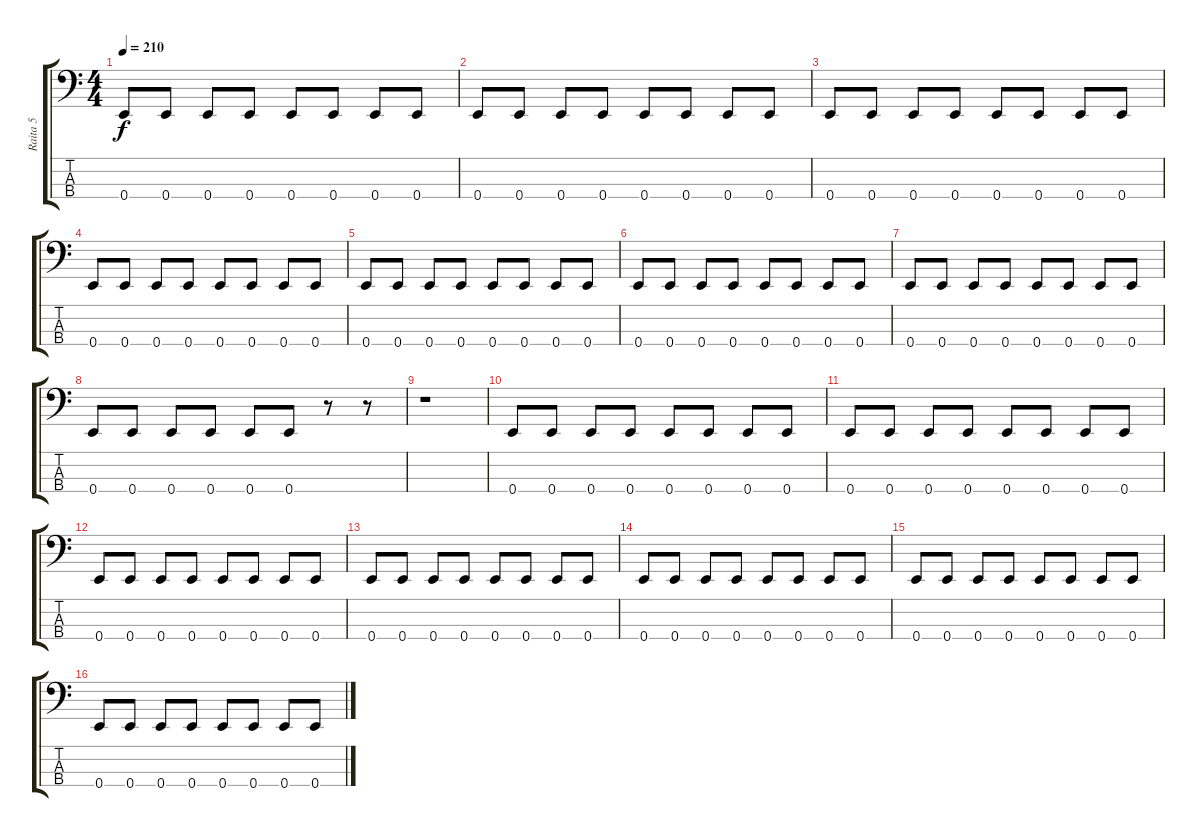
\track ("Raita 5" "Raita 5") {instrument acousticguitarnylon}
\staff {score tabs}
\tuning (G2 D2 A1 E1) {hide}
\ts (4 4)
\tempo 210
\clef f4
\ks c
0.4.8{dy f} 0.4.8 0.4.8 0.4.8 0.4.8 0.4.8 0.4.8 0.4.8 |
0.4.8 0.4.8 0.4.8 0.4.8 0.4.8 0.4.8 0.4.8 0.4.8 |
0.4.8 0.4.8 0.4.8 0.4.8 0.4.8 0.4.8 0.4.8 0.4.8 |
0.4.8 0.4.8 0.4.8 0.4.8 0.4.8 0.4.8 0.4.8 0.4.8 |
0.4.8 0.4.8 0.4.8 0.4.8 0.4.8 0.4.8 0.4.8 0.4.8 |
0.4.8 0.4.8 0.4.8 0.4.8 0.4.8 0.4.8 0.4.8 0.4.8 |
0.4.8 0.4.8 0.4.8 0.4.8 0.4.8 0.4.8 0.4.8 0.4.8 |
0.4.8 0.4.8 0.4.8 0.4.8 0.4.8 0.4.8 r.8 r.8 |
r.1 |
0.4.8 0.4.8 0.4.8 0.4.8 0.4.8 0.4.8 0.4.8 0.4.8 |
0.4.8 0.4.8 0.4.8 0.4.8 0.4.8 0.4.8 0.4.8 0.4.8 |
0.4.8 0.4.8 0.4.8 0.4.8 0.4.8 0.4.8 0.4.8 0.4.8 |
0.4.8 0.4.8 0.4.8 0.4.8 0.4.8 0.4.8 0.4.8 0.4.8 |
0.4.8 0.4.8 0.4.8 0.4.8 0.4.8 0.4.8 0.4.8 0.4.8 |
0.4.8 0.4.8 0.4.8 0.4.8 0.4.8 0.4.8 0.4.8 0.4.8 |
0.4.8 0.4.8 0.4.8 0.4.8 0.4.8 0.4.8 0.4.8 0.4.8
